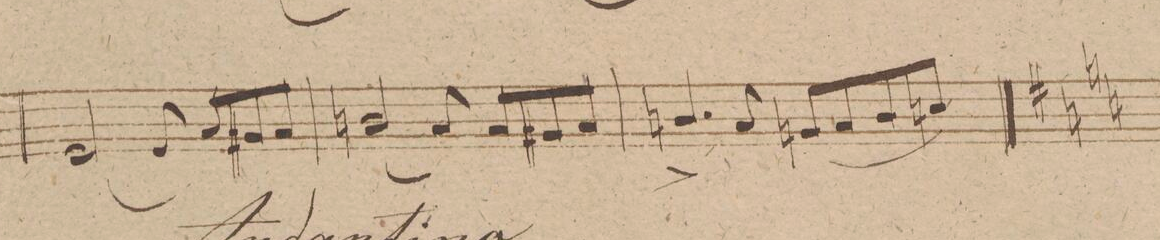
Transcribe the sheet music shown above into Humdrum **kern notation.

**kern	**dynam
*I"Viola.	*
*clefC3	*
*k[f#c#g#d#]	*
*met(c)	*
*M4/4	*
[2F#/	.
8F#/]	.
8B/L	.
8A#X/	.
8B/J	.
=92	=92
(<2cn/	.
8B/)	.
8B/L	.
8A#X/	.
8B/J	.
=93	=93
4.cn/^	.
8B/	.
(<8An/L	.
8B/	.
8c/	.
8dn/J)	.
=94||	=94||
*kcancel	*
*k[f#]	*
*G:	*
*M3/4	*
*Xtuplet	*
*-	*-
